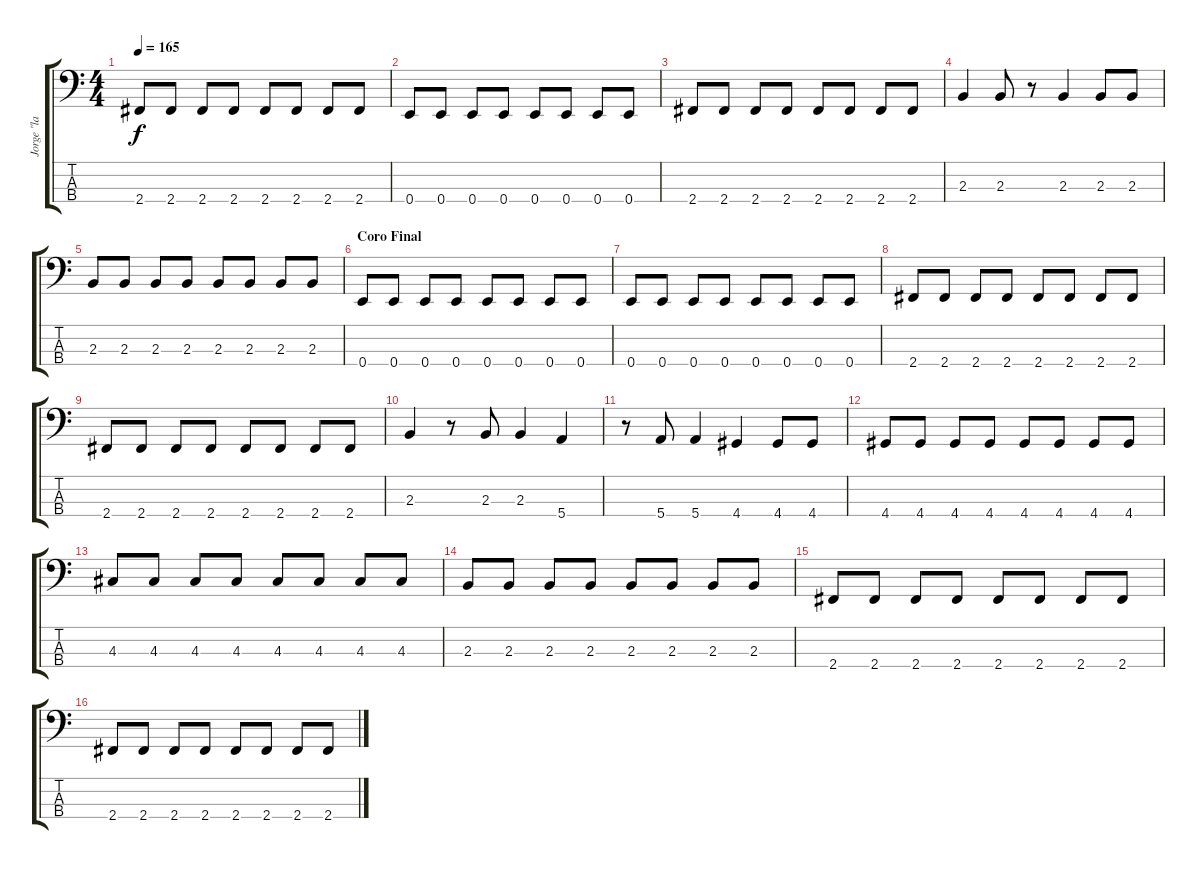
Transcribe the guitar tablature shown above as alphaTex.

\track ("Jorge \"la chinga\" Botero" "Jorge \"la ") {instrument electricbassfinger}
\staff {score tabs}
\tuning (G2 D2 A1 E1) {hide}
\ts (4 4)
\tempo 165
\clef f4
\ks c
2.4.8{dy f} 2.4.8 2.4.8 2.4.8 2.4.8 2.4.8 2.4.8 2.4.8 |
0.4.8 0.4.8 0.4.8 0.4.8 0.4.8 0.4.8 0.4.8 0.4.8 |
2.4.8 2.4.8 2.4.8 2.4.8 2.4.8 2.4.8 2.4.8 2.4.8 |
2.3.4 2.3.8 r.8 2.3.4 2.3.8 2.3.8 |
2.3.8 2.3.8 2.3.8 2.3.8 2.3.8 2.3.8 2.3.8 2.3.8 |
\section ("" "Coro Final")
0.4.8 0.4.8 0.4.8 0.4.8 0.4.8 0.4.8 0.4.8 0.4.8 |
0.4.8 0.4.8 0.4.8 0.4.8 0.4.8 0.4.8 0.4.8 0.4.8 |
2.4.8 2.4.8 2.4.8 2.4.8 2.4.8 2.4.8 2.4.8 2.4.8 |
2.4.8 2.4.8 2.4.8 2.4.8 2.4.8 2.4.8 2.4.8 2.4.8 |
2.3.4 r.8 2.3.8 2.3.4 5.4.4 |
r.8 5.4.8 5.4.4 4.4.4 4.4.8 4.4.8 |
4.4.8 4.4.8 4.4.8 4.4.8 4.4.8 4.4.8 4.4.8 4.4.8 |
4.3.8 4.3.8 4.3.8 4.3.8 4.3.8 4.3.8 4.3.8 4.3.8 |
2.3.8 2.3.8 2.3.8 2.3.8 2.3.8 2.3.8 2.3.8 2.3.8 |
2.4.8 2.4.8 2.4.8 2.4.8 2.4.8 2.4.8 2.4.8 2.4.8 |
2.4.8 2.4.8 2.4.8 2.4.8 2.4.8 2.4.8 2.4.8 2.4.8
